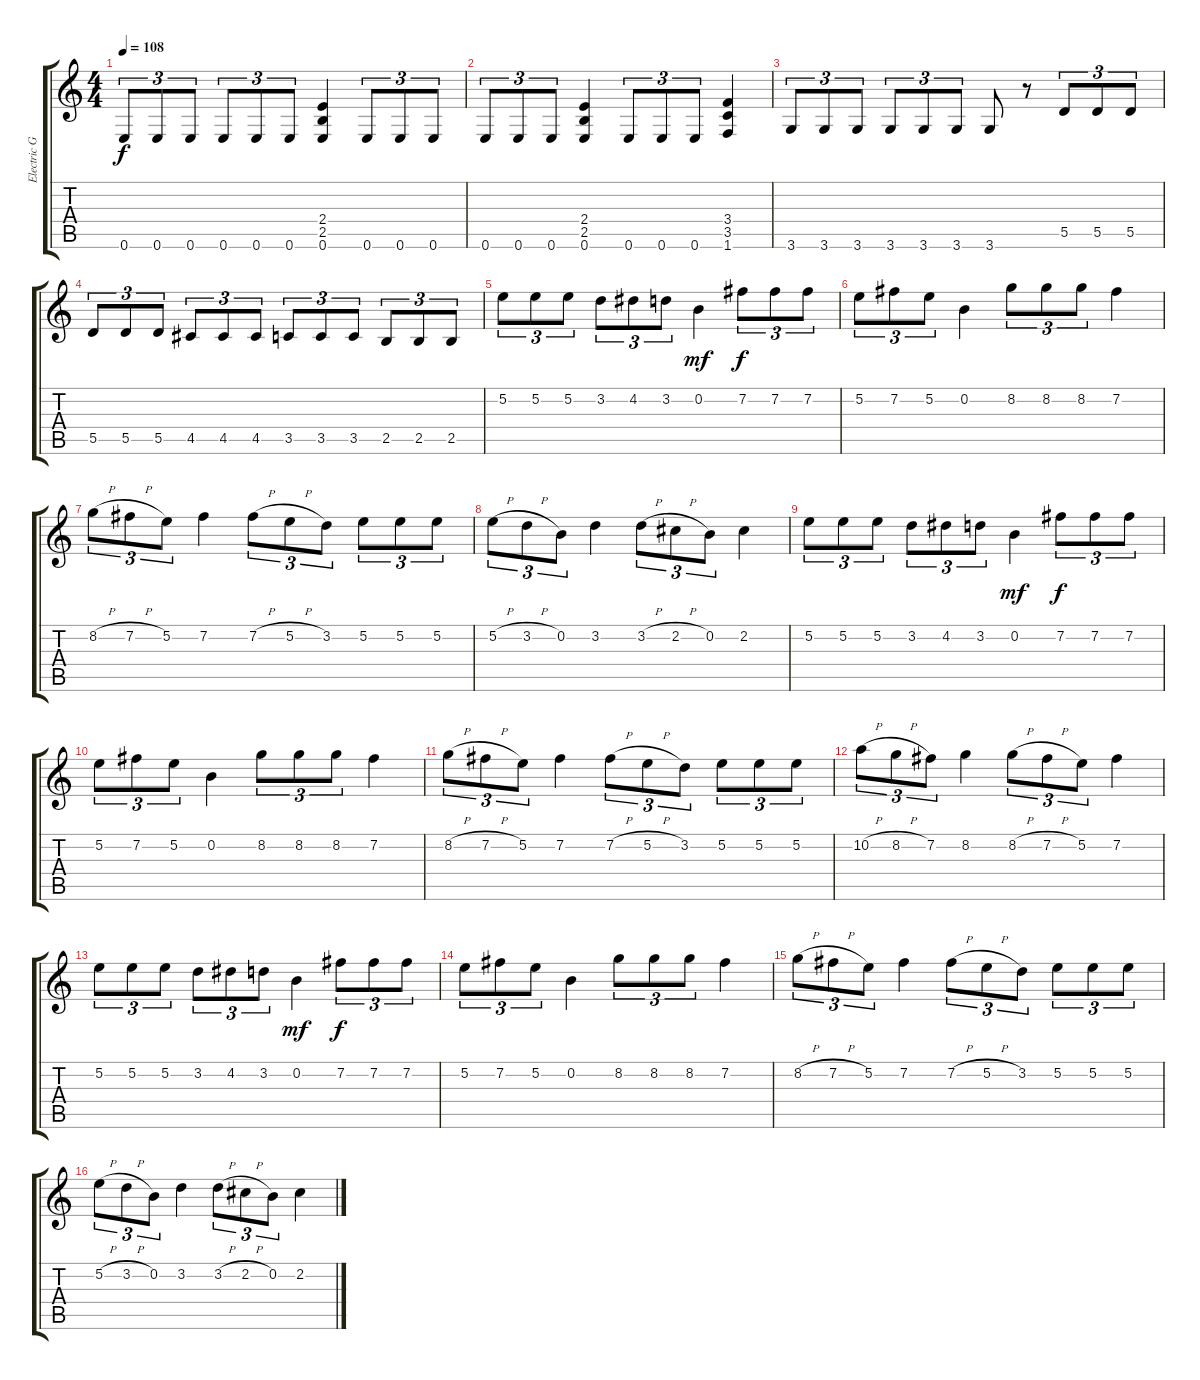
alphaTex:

\track ("Electric Guitar 3 and 2" "Electric G") {instrument overdrivenguitar}
\staff {score tabs}
\tuning (E4 B3 G3 D3 A2 E2) {hide}
\ts (4 4)
\tempo 108
\clef g2
\ks c
0.6.8{tu (3 2) dy f} 0.6.8{tu (3 2)} 0.6.8{tu (3 2)} 0.6.8{tu (3 2)} 0.6.8{tu (3 2)} 0.6.8{tu (3 2)} (2.4 2.5 0.6).4 0.6.8{tu (3 2)} 0.6.8{tu (3 2)} 0.6.8{tu (3 2)} |
0.6.8{tu (3 2)} 0.6.8{tu (3 2)} 0.6.8{tu (3 2)} (2.4 2.5 0.6).4 0.6.8{tu (3 2)} 0.6.8{tu (3 2)} 0.6.8{tu (3 2)} (3.4 3.5 1.6).4 |
3.6.8{tu (3 2)} 3.6.8{tu (3 2)} 3.6.8{tu (3 2)} 3.6.8{tu (3 2)} 3.6.8{tu (3 2)} 3.6.8{tu (3 2)} 3.6.8 r.8 5.5.8{tu (3 2)} 5.5.8{tu (3 2)} 5.5.8{tu (3 2)} |
5.5.8{tu (3 2)} 5.5.8{tu (3 2)} 5.5.8{tu (3 2)} 4.5.8{tu (3 2)} 4.5.8{tu (3 2)} 4.5.8{tu (3 2)} 3.5.8{tu (3 2)} 3.5.8{tu (3 2)} 3.5.8{tu (3 2)} 2.5.8{tu (3 2)} 2.5.8{tu (3 2)} 2.5.8{tu (3 2)} |
5.2.8{tu (3 2) volume 16 balance 16 instrument overdrivenguitar} 5.2.8{tu (3 2)} 5.2.8{tu (3 2)} 3.2.8{tu (3 2)} 4.2.8{tu (3 2)} 3.2.8{tu (3 2)} 0.2.4{dy mf} 7.2.8{tu (3 2) dy f} 7.2.8{tu (3 2)} 7.2.8{tu (3 2)} |
5.2.8{tu (3 2)} 7.2.8{tu (3 2)} 5.2.8{tu (3 2)} 0.2.4 8.2.8{tu (3 2)} 8.2.8{tu (3 2)} 8.2.8{tu (3 2)} 7.2.4 |
8.2{h}.8{tu (3 2)} 7.2{h}.8{tu (3 2)} 5.2.8{tu (3 2)} 7.2.4 7.2{h}.8{tu (3 2)} 5.2{h}.8{tu (3 2)} 3.2.8{tu (3 2)} 5.2.8{tu (3 2)} 5.2.8{tu (3 2)} 5.2.8{tu (3 2)} |
5.2{h}.8{tu (3 2)} 3.2{h}.8{tu (3 2)} 0.2.8{tu (3 2)} 3.2.4 3.2{h}.8{tu (3 2)} 2.2{h}.8{tu (3 2)} 0.2.8{tu (3 2)} 2.2.4 |
5.2.8{tu (3 2)} 5.2.8{tu (3 2)} 5.2.8{tu (3 2)} 3.2.8{tu (3 2)} 4.2.8{tu (3 2)} 3.2.8{tu (3 2)} 0.2.4{dy mf} 7.2.8{tu (3 2) dy f} 7.2.8{tu (3 2)} 7.2.8{tu (3 2)} |
5.2.8{tu (3 2)} 7.2.8{tu (3 2)} 5.2.8{tu (3 2)} 0.2.4 8.2.8{tu (3 2)} 8.2.8{tu (3 2)} 8.2.8{tu (3 2)} 7.2.4 |
8.2{h}.8{tu (3 2)} 7.2{h}.8{tu (3 2)} 5.2.8{tu (3 2)} 7.2.4 7.2{h}.8{tu (3 2)} 5.2{h}.8{tu (3 2)} 3.2.8{tu (3 2)} 5.2.8{tu (3 2)} 5.2.8{tu (3 2)} 5.2.8{tu (3 2)} |
10.2{h}.8{tu (3 2)} 8.2{h}.8{tu (3 2)} 7.2.8{tu (3 2)} 8.2.4 8.2{h}.8{tu (3 2)} 7.2{h}.8{tu (3 2)} 5.2.8{tu (3 2)} 7.2.4 |
5.2.8{tu (3 2)} 5.2.8{tu (3 2)} 5.2.8{tu (3 2)} 3.2.8{tu (3 2)} 4.2.8{tu (3 2)} 3.2.8{tu (3 2)} 0.2.4{dy mf} 7.2.8{tu (3 2) dy f} 7.2.8{tu (3 2)} 7.2.8{tu (3 2)} |
5.2.8{tu (3 2)} 7.2.8{tu (3 2)} 5.2.8{tu (3 2)} 0.2.4 8.2.8{tu (3 2)} 8.2.8{tu (3 2)} 8.2.8{tu (3 2)} 7.2.4 |
8.2{h}.8{tu (3 2)} 7.2{h}.8{tu (3 2)} 5.2.8{tu (3 2)} 7.2.4 7.2{h}.8{tu (3 2)} 5.2{h}.8{tu (3 2)} 3.2.8{tu (3 2)} 5.2.8{tu (3 2)} 5.2.8{tu (3 2)} 5.2.8{tu (3 2)} |
5.2{h}.8{tu (3 2)} 3.2{h}.8{tu (3 2)} 0.2.8{tu (3 2)} 3.2.4 3.2{h}.8{tu (3 2)} 2.2{h}.8{tu (3 2)} 0.2.8{tu (3 2)} 2.2.4
